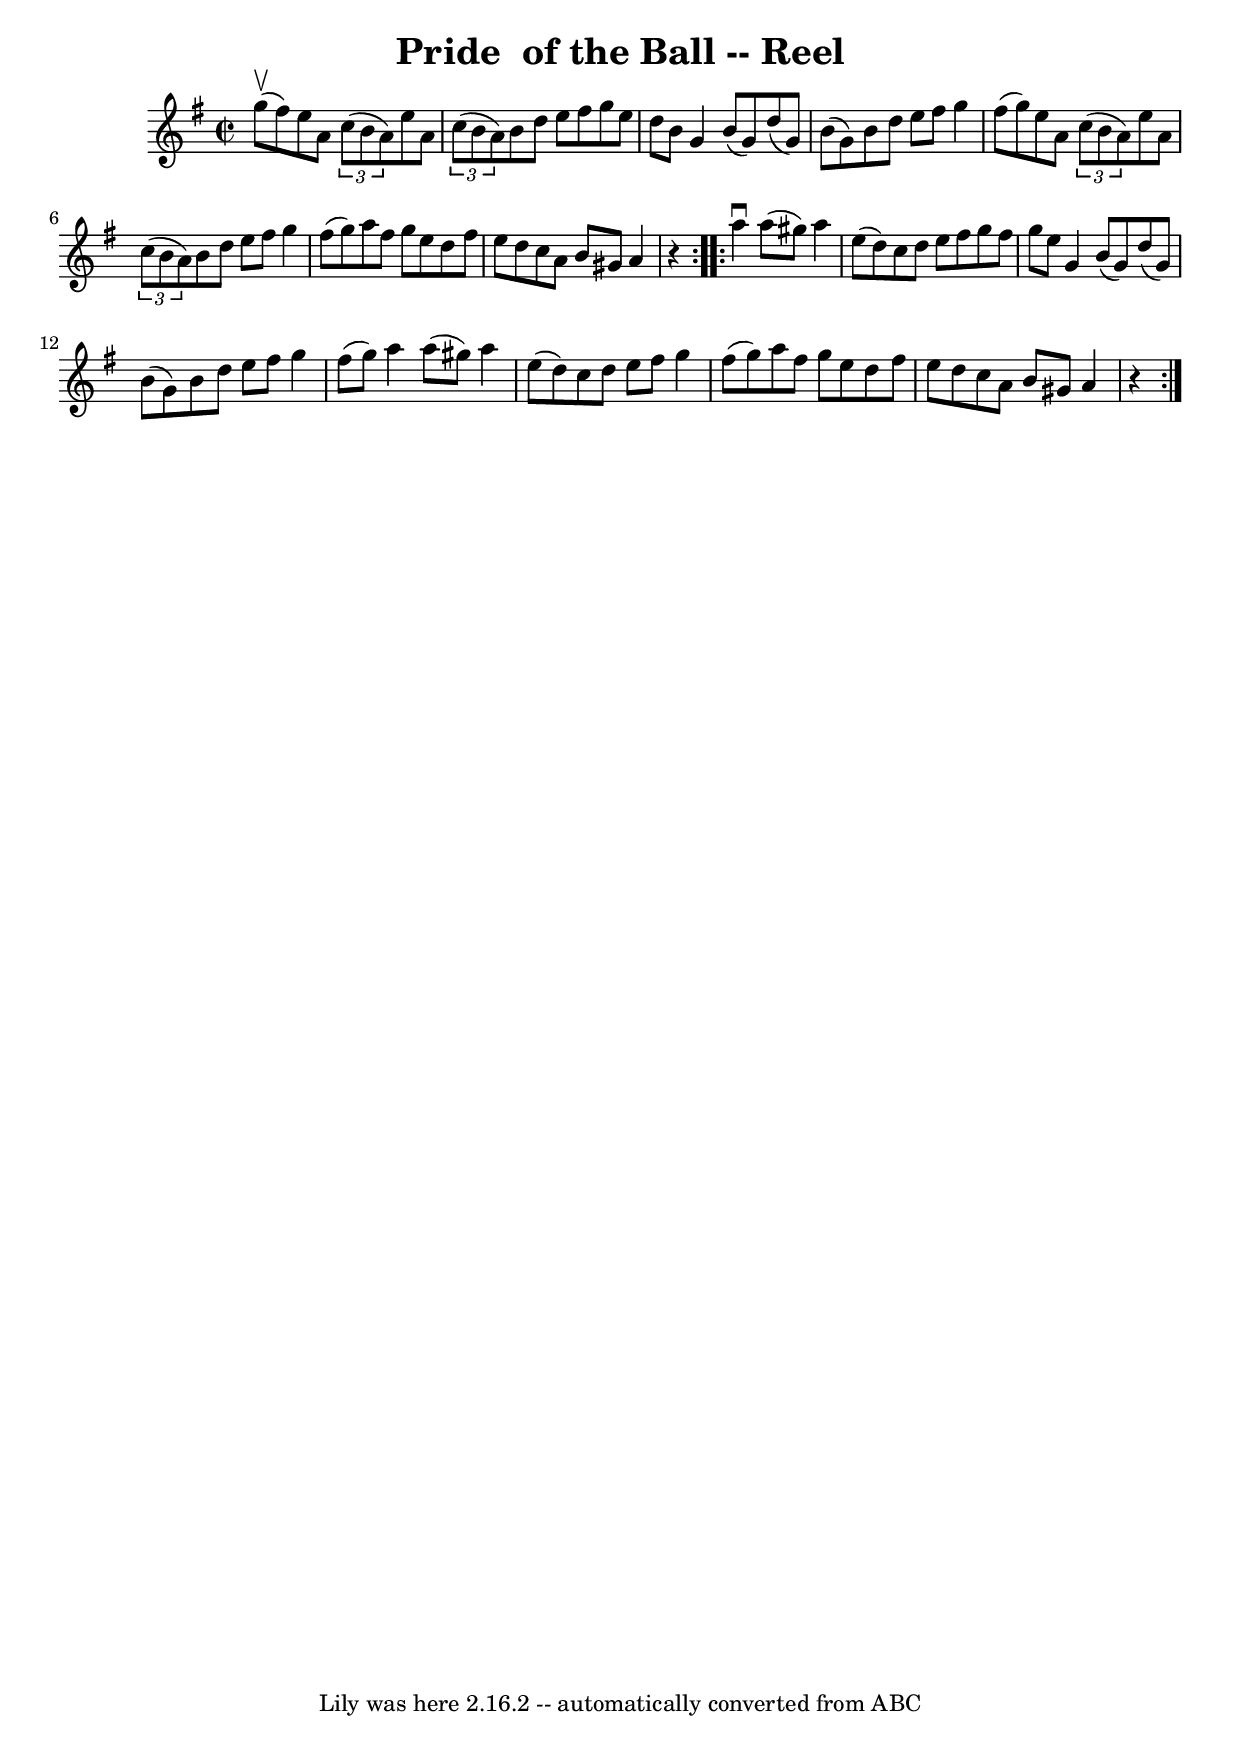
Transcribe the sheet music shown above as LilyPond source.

\version "2.7.40"
\include "Mammoth.ily"
\header {
	%% book = "Ryan's Mammoth Collection"
	crossRefNumber = "1"
	footnotes = "\\\\281\\\\similar to The Swallowtail"
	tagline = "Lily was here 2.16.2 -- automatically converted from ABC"
	title = "Pride  of the Ball -- Reel"
}
voicedefault =  {


\repeat volta 2 {
\override Staff.TimeSignature #'style = #'C
 \time 2/2 
\key g \major g''8^\upbow(fis''8) |
 e''8 a'8  
  \times 2/3 { c''8 (b'8 a'8) } e''8 a'8    \times 2/3 { c''8 
(b'8 a'8) }   |
 b'8 d''8 e''8 fis''8 g''8 e''8 
 d''8 b'8    |
 g'4 b'8 (g'8) d''8 (g'8) b'8 (
 g'8)   |
 b'8 d''8 e''8 fis''8 g''4 fis''8 (g''8  
-)   |
 e''8 a'8    \times 2/3 { c''8 (b'8 a'8) }   
e''8 a'8    \times 2/3 { c''8 (b'8 a'8) }   |
 b'8    
d''8 e''8 fis''8 g''4 fis''8 (g''8)   |
 a''8    
fis''8 g''8 e''8 d''8 fis''8 e''8 d''8    |
 c''8    
a'8 b'8 gis'8 a'4    r4   }     \repeat volta 2 { a''4^\downbow   
a''8 (gis''8) a''4 e''8 (d''8)   |
 c''8 d''8    
e''8 fis''8 g''8 fis''8 g''8 e''8    |
 g'4 b'8 (
g'8) d''8 (g'8) b'8 (g'8)   |
 b'8 d''8 e''8   
 fis''8 g''4 fis''8 (g''8)   |
 a''4 a''8 (gis''8  
-) a''4 e''8 (d''8)   |
 c''8 d''8 e''8 fis''8    
g''4 fis''8 (g''8)   |
 a''8 fis''8 g''8 e''8 d''8 
 fis''8 e''8 d''8    |
 c''8 a'8 b'8 gis'8 a'4    
r4   }   
}

\score{
    <<

	\context Staff="default"
	{
	    \voicedefault 
	}

    >>
	\layout {
	}
	\midi {}
}
